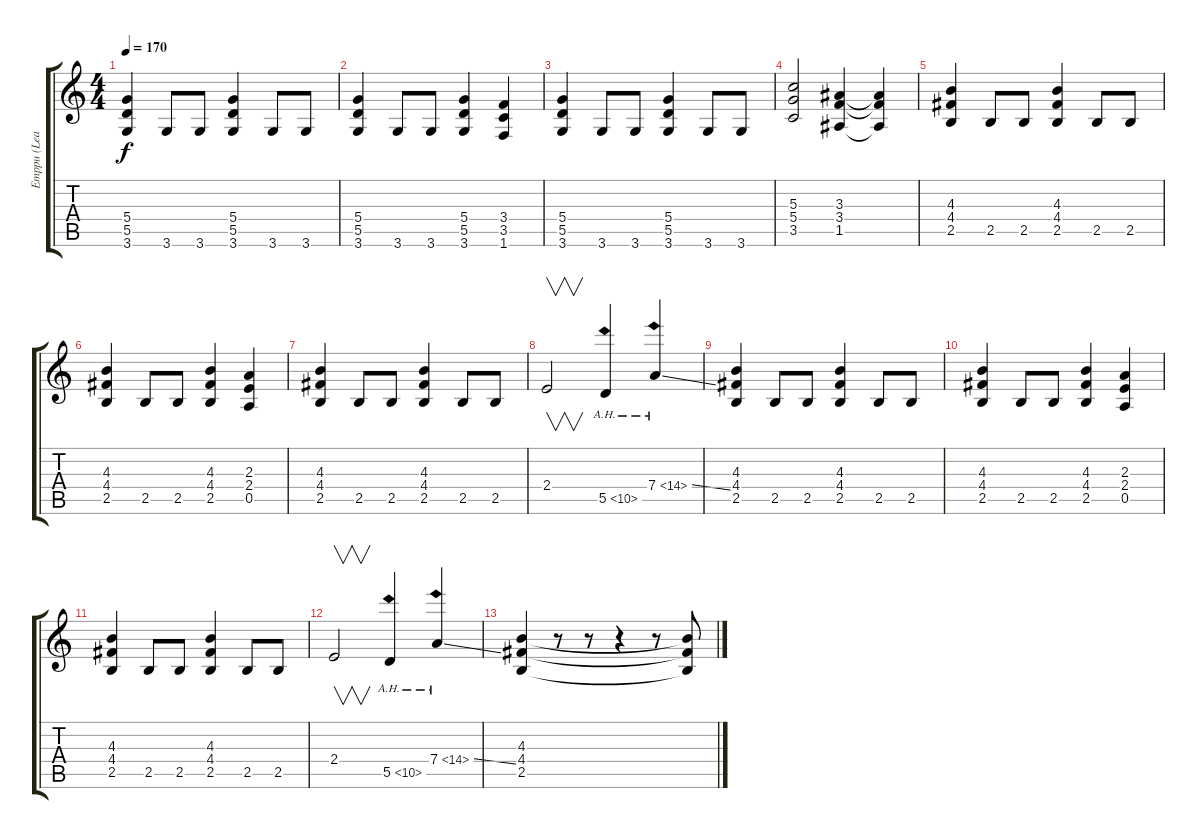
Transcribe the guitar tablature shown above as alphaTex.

\track ("Emppu (Lead Guitar)" "Emppu (Lea") {instrument overdrivenguitar}
\staff {score tabs}
\tuning (E4 B3 G3 D3 A2 E2) {hide}
\ts (4 4)
\tempo 170
\clef g2
\ks c
(5.4 5.5 3.6).4{dy f} 3.6.8 3.6.8 (5.4 5.5 3.6).4 3.6.8 3.6.8 |
(5.4 5.5 3.6).4 3.6.8 3.6.8 (5.4 5.5 3.6).4 (3.4 3.5 1.6).4 |
(5.4 5.5 3.6).4 3.6.8 3.6.8 (5.4 5.5 3.6).4 3.6.8 3.6.8 |
(5.3 5.4 3.5).2 (3.3 3.4 1.5).4 (3.3{t} 3.4{t} 1.5{t}).4 |
(4.3 4.4 2.5).4 2.5.8 2.5.8 (4.3 4.4 2.5).4 2.5.8 2.5.8 |
(4.3 4.4 2.5).4 2.5.8 2.5.8 (4.3 4.4 2.5).4 (2.3 2.4 0.5).4 |
(4.3 4.4 2.5).4 2.5.8 2.5.8 (4.3 4.4 2.5).4 2.5.8 2.5.8 |
2.4.2{v} 5.5{ah 5}.4 7.4{ah 7 ss}.4 |
(4.3 4.4 2.5).4 2.5.8 2.5.8 (4.3 4.4 2.5).4 2.5.8 2.5.8 |
(4.3 4.4 2.5).4 2.5.8 2.5.8 (4.3 4.4 2.5).4 (2.3 2.4 0.5).4 |
(4.3 4.4 2.5).4 2.5.8 2.5.8 (4.3 4.4 2.5).4 2.5.8 2.5.8 |
2.4.2{v} 5.5{ah 5}.4 7.4{ah 7 ss}.4 |
(4.3 4.4 2.5).4 r.8 r.8 r.4 r.8 (4.3{t} 4.4{t} 2.5{t}).8
